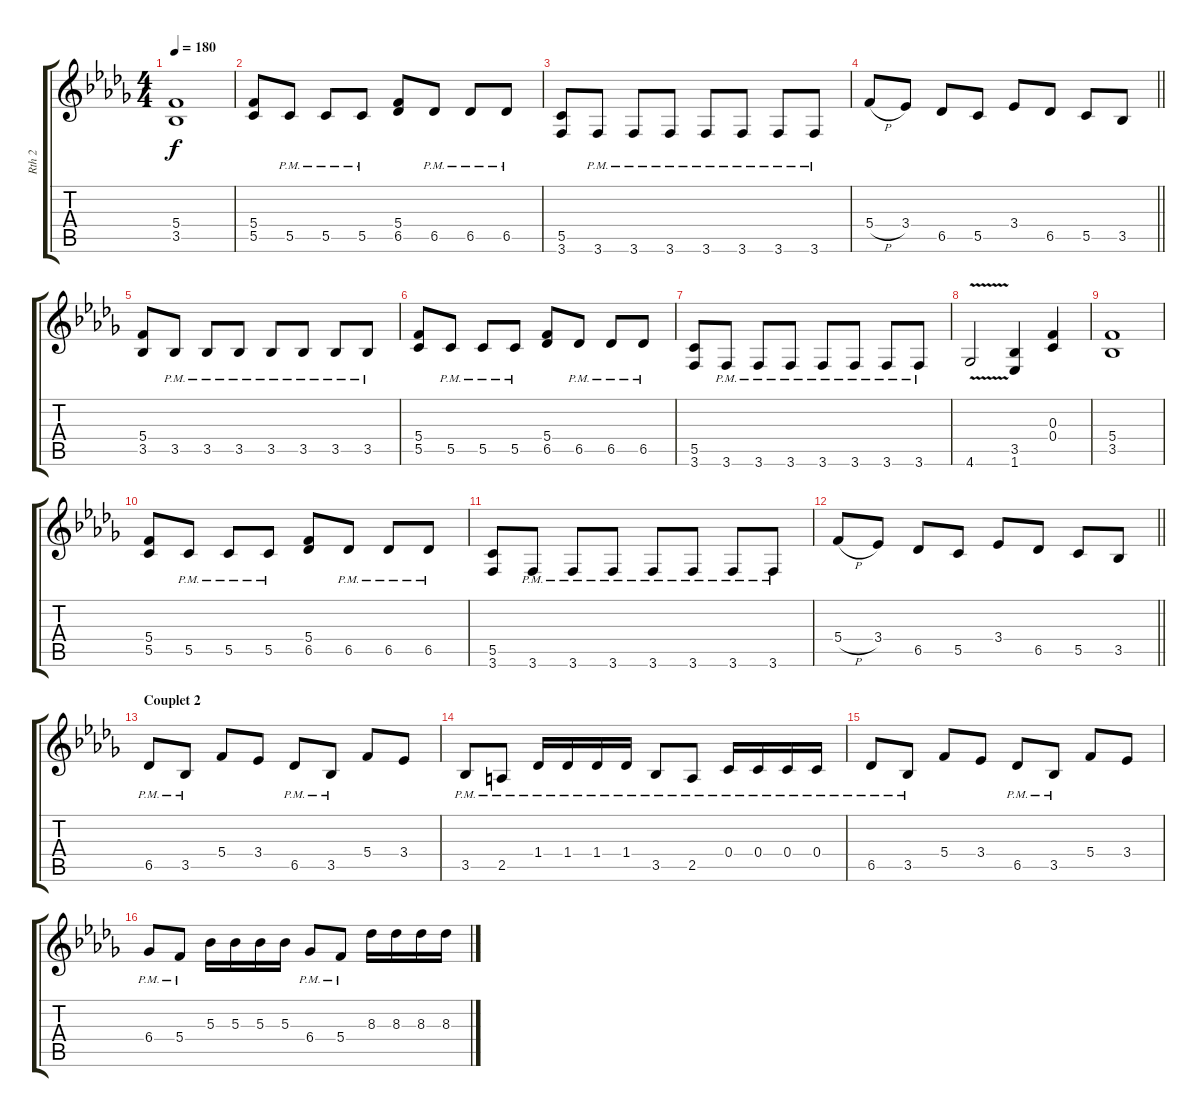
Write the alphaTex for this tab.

\track ("Rth 2" "Rth 2") {instrument overdrivenguitar}
\staff {score tabs}
\tuning (D4 A3 F3 C3 G2 D2) {hide}
\ts (4 4)
\tempo 180
\clef g2
\ks bbminor
(5.4 3.5).1{dy f} |
(5.4 5.5).8 5.5{pm}.8 5.5{pm}.8 5.5{pm}.8 (5.4 6.5).8 6.5{pm}.8 6.5{pm}.8 6.5{pm}.8 |
(5.5 3.6).8 3.6{pm}.8 3.6{pm}.8 3.6{pm}.8 3.6{pm}.8 3.6{pm}.8 3.6{pm}.8 3.6{pm}.8 |
\barLineRight lightlight
5.4{h}.8 3.4.8 6.5.8 5.5.8 3.4.8 6.5.8 5.5.8 3.5.8 |
(5.4 3.5).8 3.5{pm}.8 3.5{pm}.8 3.5{pm}.8 3.5{pm}.8 3.5{pm}.8 3.5{pm}.8 3.5{pm}.8 |
(5.4 5.5).8 5.5{pm}.8 5.5{pm}.8 5.5{pm}.8 (5.4 6.5).8 6.5{pm}.8 6.5{pm}.8 6.5{pm}.8 |
(5.5 3.6).8 3.6{pm}.8 3.6{pm}.8 3.6{pm}.8 3.6{pm}.8 3.6{pm}.8 3.6{pm}.8 3.6{pm}.8 |
4.6{v}.2 (3.5 1.6).4 (0.3 0.4).4 |
(5.4 3.5).1 |
(5.4 5.5).8 5.5{pm}.8 5.5{pm}.8 5.5{pm}.8 (5.4 6.5).8 6.5{pm}.8 6.5{pm}.8 6.5{pm}.8 |
(5.5 3.6).8 3.6{pm}.8 3.6{pm}.8 3.6{pm}.8 3.6{pm}.8 3.6{pm}.8 3.6{pm}.8 3.6{pm}.8 |
\barLineRight lightlight
5.4{h}.8 3.4.8 6.5.8 5.5.8 3.4.8 6.5.8 5.5.8 3.5.8 |
\section ("" "Couplet 2")
6.5{pm}.8 3.5{pm}.8 5.4.8 3.4.8 6.5{pm}.8 3.5{pm}.8 5.4.8 3.4.8 |
3.5{pm}.8 2.5{pm}.8 1.4{pm}.16 1.4{pm}.16 1.4{pm}.16 1.4{pm}.16 3.5{pm}.8 2.5{pm}.8 0.4{pm}.16 0.4{pm}.16 0.4{pm}.16 0.4{pm}.16 |
6.5{pm}.8 3.5{pm}.8 5.4.8 3.4.8 6.5{pm}.8 3.5{pm}.8 5.4.8 3.4.8 |
6.4{pm}.8 5.4{pm}.8 5.3.16 5.3.16 5.3.16 5.3.16 6.4{pm}.8 5.4{pm}.8 8.3.16 8.3.16 8.3.16 8.3.16
